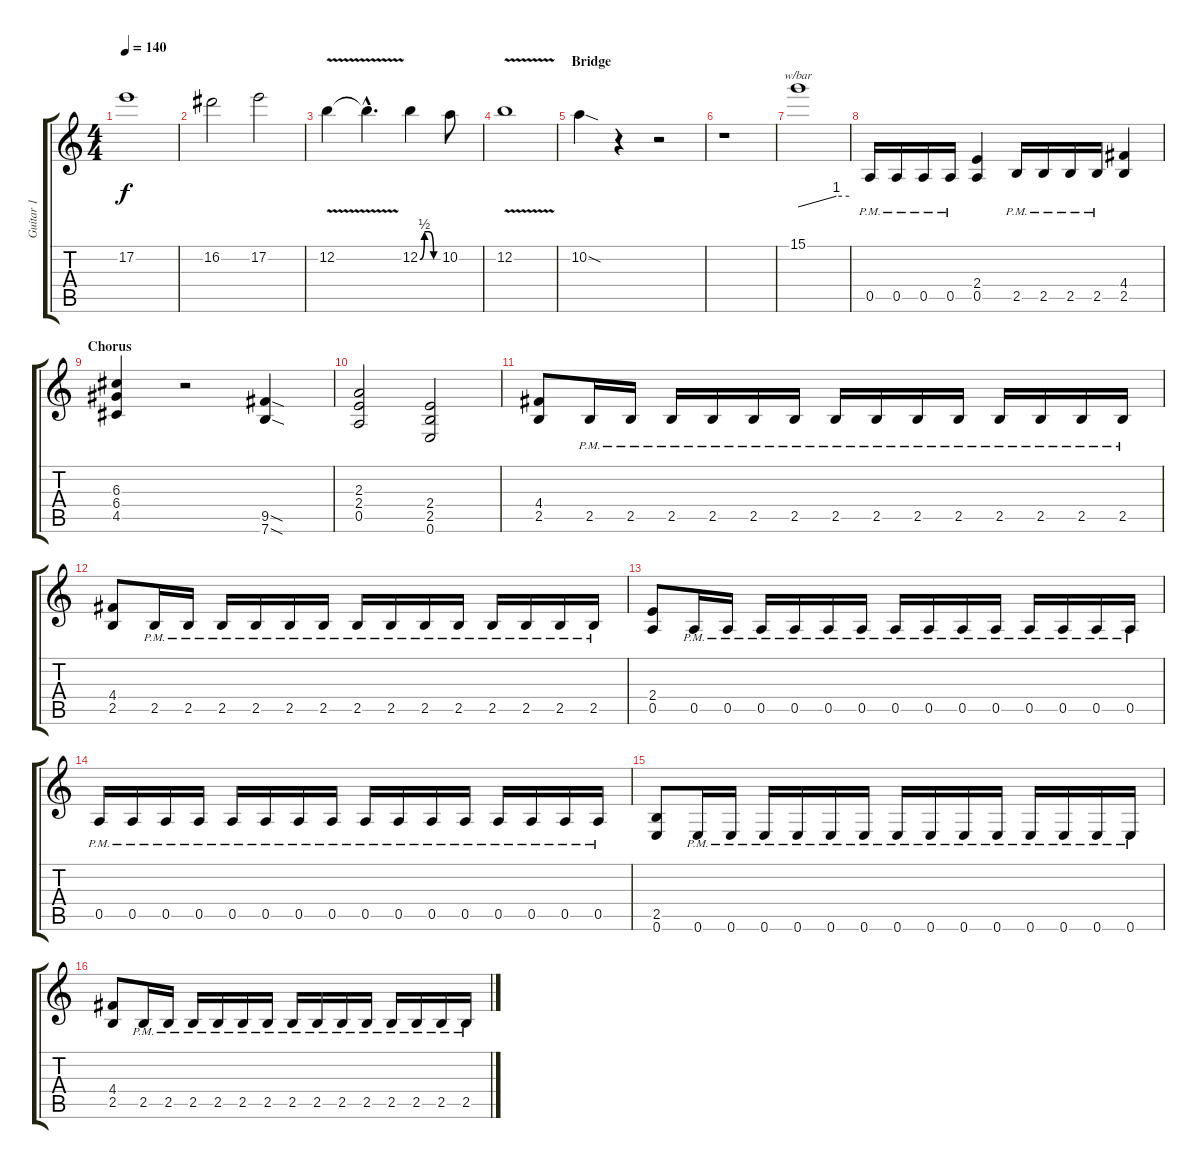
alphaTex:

\track ("Guitar 1" "Guitar 1") {instrument overdrivenguitar}
\staff {score tabs}
\tuning (E4 B3 G3 D3 A2 E2) {hide}
\ts (4 4)
\tempo 140
\clef g2
\ks c
17.2.1{dy f} |
16.2.2 17.2.2 |
12.2{v}.4 12.2{hac t}.4{d} 12.2{be (custom 0 0 15 2 30 2 45 0 60 0)}.4 10.2.8 |
12.2{v}.1 |
\section ("" "Bridge")
10.2{sod}.4 r.4 r.2 |
r.1 |
15.1.1{tbe (custom default 0 0 45 4 60 4)} |
0.5{pm}.16 0.5{pm}.16 0.5{pm}.16 0.5{pm}.16 (2.4 0.5).4 2.5{pm}.16 2.5{pm}.16 2.5{pm}.16 2.5{pm}.16 (4.4 2.5).4 |
\section ("" "Chorus")
(6.3 6.4 4.5).4 r.2 (9.5{sod} 7.6{sod}).4 |
(2.3 2.4 0.5).2 (2.4 2.5 0.6).2 |
(4.4 2.5).8 2.5{pm}.16 2.5{pm}.16 2.5{pm}.16 2.5{pm}.16 2.5{pm}.16 2.5{pm}.16 2.5{pm}.16 2.5{pm}.16 2.5{pm}.16 2.5{pm}.16 2.5{pm}.16 2.5{pm}.16 2.5{pm}.16 2.5{pm}.16 |
(4.4 2.5).8 2.5{pm}.16 2.5{pm}.16 2.5{pm}.16 2.5{pm}.16 2.5{pm}.16 2.5{pm}.16 2.5{pm}.16 2.5{pm}.16 2.5{pm}.16 2.5{pm}.16 2.5{pm}.16 2.5{pm}.16 2.5{pm}.16 2.5{pm}.16 |
(2.4 0.5).8 0.5{pm}.16 0.5{pm}.16 0.5{pm}.16 0.5{pm}.16 0.5{pm}.16 0.5{pm}.16 0.5{pm}.16 0.5{pm}.16 0.5{pm}.16 0.5{pm}.16 0.5{pm}.16 0.5{pm}.16 0.5{pm}.16 0.5{pm}.16 |
0.5{pm}.16 0.5{pm}.16 0.5{pm}.16 0.5{pm}.16 0.5{pm}.16 0.5{pm}.16 0.5{pm}.16 0.5{pm}.16 0.5{pm}.16 0.5{pm}.16 0.5{pm}.16 0.5{pm}.16 0.5{pm}.16 0.5{pm}.16 0.5{pm}.16 0.5{pm}.16 |
(2.5 0.6).8 0.6{pm}.16 0.6{pm}.16 0.6{pm}.16 0.6{pm}.16 0.6{pm}.16 0.6{pm}.16 0.6{pm}.16 0.6{pm}.16 0.6{pm}.16 0.6{pm}.16 0.6{pm}.16 0.6{pm}.16 0.6{pm}.16 0.6{pm}.16 |
(4.4 2.5).8 2.5{pm}.16 2.5{pm}.16 2.5{pm}.16 2.5{pm}.16 2.5{pm}.16 2.5{pm}.16 2.5{pm}.16 2.5{pm}.16 2.5{pm}.16 2.5{pm}.16 2.5{pm}.16 2.5{pm}.16 2.5{pm}.16 2.5{pm}.16
